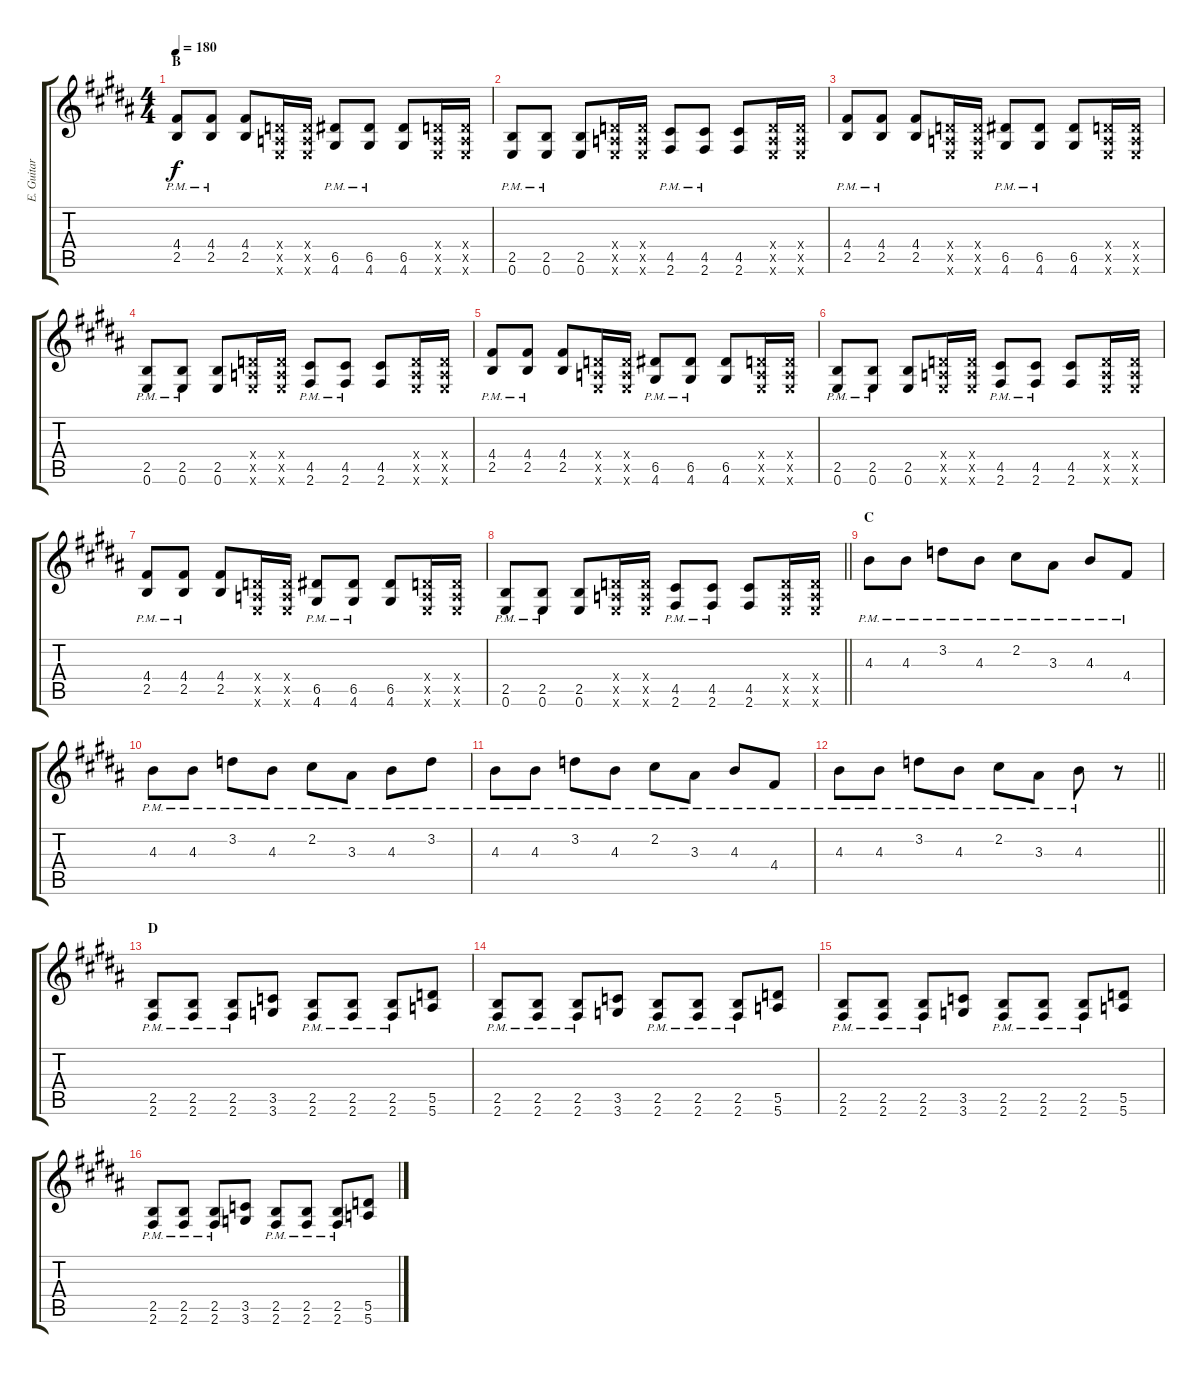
\track ("E. Guitar I" "E. Guitar ") {instrument overdrivenguitar}
\staff {score tabs}
\tuning (E4 B3 G3 D3 A2 E2) {hide}
\ts (4 4)
\section ("" "B")
\tempo 180
\clef g2
\ks b
(4.4{pm} 2.5{pm}).8{dy f} (4.4{pm} 2.5{pm}).8 (4.4 2.5).8 (0.4{x} 0.5{x} 0.6{x}).16 (0.4{x} 0.5{x} 0.6{x}).16 (6.5{pm} 4.6{pm}).8 (6.5{pm} 4.6{pm}).8 (6.5 4.6).8 (0.4{x} 0.5{x} 0.6{x}).16 (0.4{x} 0.5{x} 0.6{x}).16 |
(2.5{pm} 0.6{pm}).8 (2.5{pm} 0.6{pm}).8 (2.5 0.6).8 (0.4{x} 0.5{x} 0.6{x}).16 (0.4{x} 0.5{x} 0.6{x}).16 (4.5{pm} 2.6{pm}).8 (4.5{pm} 2.6{pm}).8 (4.5 2.6).8 (0.4{x} 0.5{x} 0.6{x}).16 (0.4{x} 0.5{x} 0.6{x}).16 |
(4.4{pm} 2.5{pm}).8 (4.4{pm} 2.5{pm}).8 (4.4 2.5).8 (0.4{x} 0.5{x} 0.6{x}).16 (0.4{x} 0.5{x} 0.6{x}).16 (6.5{pm} 4.6{pm}).8 (6.5{pm} 4.6{pm}).8 (6.5 4.6).8 (0.4{x} 0.5{x} 0.6{x}).16 (0.4{x} 0.5{x} 0.6{x}).16 |
(2.5{pm} 0.6{pm}).8 (2.5{pm} 0.6{pm}).8 (2.5 0.6).8 (0.4{x} 0.5{x} 0.6{x}).16 (0.4{x} 0.5{x} 0.6{x}).16 (4.5{pm} 2.6{pm}).8 (4.5{pm} 2.6{pm}).8 (4.5 2.6).8 (0.4{x} 0.5{x} 0.6{x}).16 (0.4{x} 0.5{x} 0.6{x}).16 |
(4.4{pm} 2.5{pm}).8 (4.4{pm} 2.5{pm}).8 (4.4 2.5).8 (0.4{x} 0.5{x} 0.6{x}).16 (0.4{x} 0.5{x} 0.6{x}).16 (6.5{pm} 4.6{pm}).8 (6.5{pm} 4.6{pm}).8 (6.5 4.6).8 (0.4{x} 0.5{x} 0.6{x}).16 (0.4{x} 0.5{x} 0.6{x}).16 |
(2.5{pm} 0.6{pm}).8 (2.5{pm} 0.6{pm}).8 (2.5 0.6).8 (0.4{x} 0.5{x} 0.6{x}).16 (0.4{x} 0.5{x} 0.6{x}).16 (4.5{pm} 2.6{pm}).8 (4.5{pm} 2.6{pm}).8 (4.5 2.6).8 (0.4{x} 0.5{x} 0.6{x}).16 (0.4{x} 0.5{x} 0.6{x}).16 |
(4.4{pm} 2.5{pm}).8 (4.4{pm} 2.5{pm}).8 (4.4 2.5).8 (0.4{x} 0.5{x} 0.6{x}).16 (0.4{x} 0.5{x} 0.6{x}).16 (6.5{pm} 4.6{pm}).8 (6.5{pm} 4.6{pm}).8 (6.5 4.6).8 (0.4{x} 0.5{x} 0.6{x}).16 (0.4{x} 0.5{x} 0.6{x}).16 |
\barLineRight lightlight
(2.5{pm} 0.6{pm}).8 (2.5{pm} 0.6{pm}).8 (2.5 0.6).8 (0.4{x} 0.5{x} 0.6{x}).16 (0.4{x} 0.5{x} 0.6{x}).16 (4.5{pm} 2.6{pm}).8 (4.5{pm} 2.6{pm}).8 (4.5 2.6).8 (0.4{x} 0.5{x} 0.6{x}).16 (0.4{x} 0.5{x} 0.6{x}).16 |
\section ("" "C")
4.3{pm}.8 4.3{pm}.8 3.2{pm}.8 4.3{pm}.8 2.2{pm}.8 3.3{pm}.8 4.3{pm}.8 4.4{pm}.8 |
4.3{pm}.8 4.3{pm}.8 3.2{pm}.8 4.3{pm}.8 2.2{pm}.8 3.3{pm}.8 4.3{pm}.8 3.2{pm}.8 |
4.3{pm}.8 4.3{pm}.8 3.2{pm}.8 4.3{pm}.8 2.2{pm}.8 3.3{pm}.8 4.3{pm}.8 4.4{pm}.8 |
\barLineRight lightlight
4.3{pm}.8 4.3{pm}.8 3.2{pm}.8 4.3{pm}.8 2.2{pm}.8 3.3{pm}.8 4.3{pm}.8 r.8 |
\section ("" "D")
(2.5{pm} 2.6{pm}).8 (2.5{pm} 2.6{pm}).8 (2.5{pm} 2.6{pm}).8 (3.5 3.6).8 (2.5{pm} 2.6{pm}).8 (2.5{pm} 2.6{pm}).8 (2.5{pm} 2.6{pm}).8 (5.5 5.6).8 |
(2.5{pm} 2.6{pm}).8 (2.5{pm} 2.6{pm}).8 (2.5{pm} 2.6{pm}).8 (3.5 3.6).8 (2.5{pm} 2.6{pm}).8 (2.5{pm} 2.6{pm}).8 (2.5{pm} 2.6{pm}).8 (5.5 5.6).8 |
(2.5{pm} 2.6{pm}).8 (2.5{pm} 2.6{pm}).8 (2.5{pm} 2.6{pm}).8 (3.5 3.6).8 (2.5{pm} 2.6{pm}).8 (2.5{pm} 2.6{pm}).8 (2.5{pm} 2.6{pm}).8 (5.5 5.6).8 |
(2.5{pm} 2.6{pm}).8 (2.5{pm} 2.6{pm}).8 (2.5{pm} 2.6{pm}).8 (3.5 3.6).8 (2.5{pm} 2.6{pm}).8 (2.5{pm} 2.6{pm}).8 (2.5{pm} 2.6{pm}).8 (5.5 5.6).8
